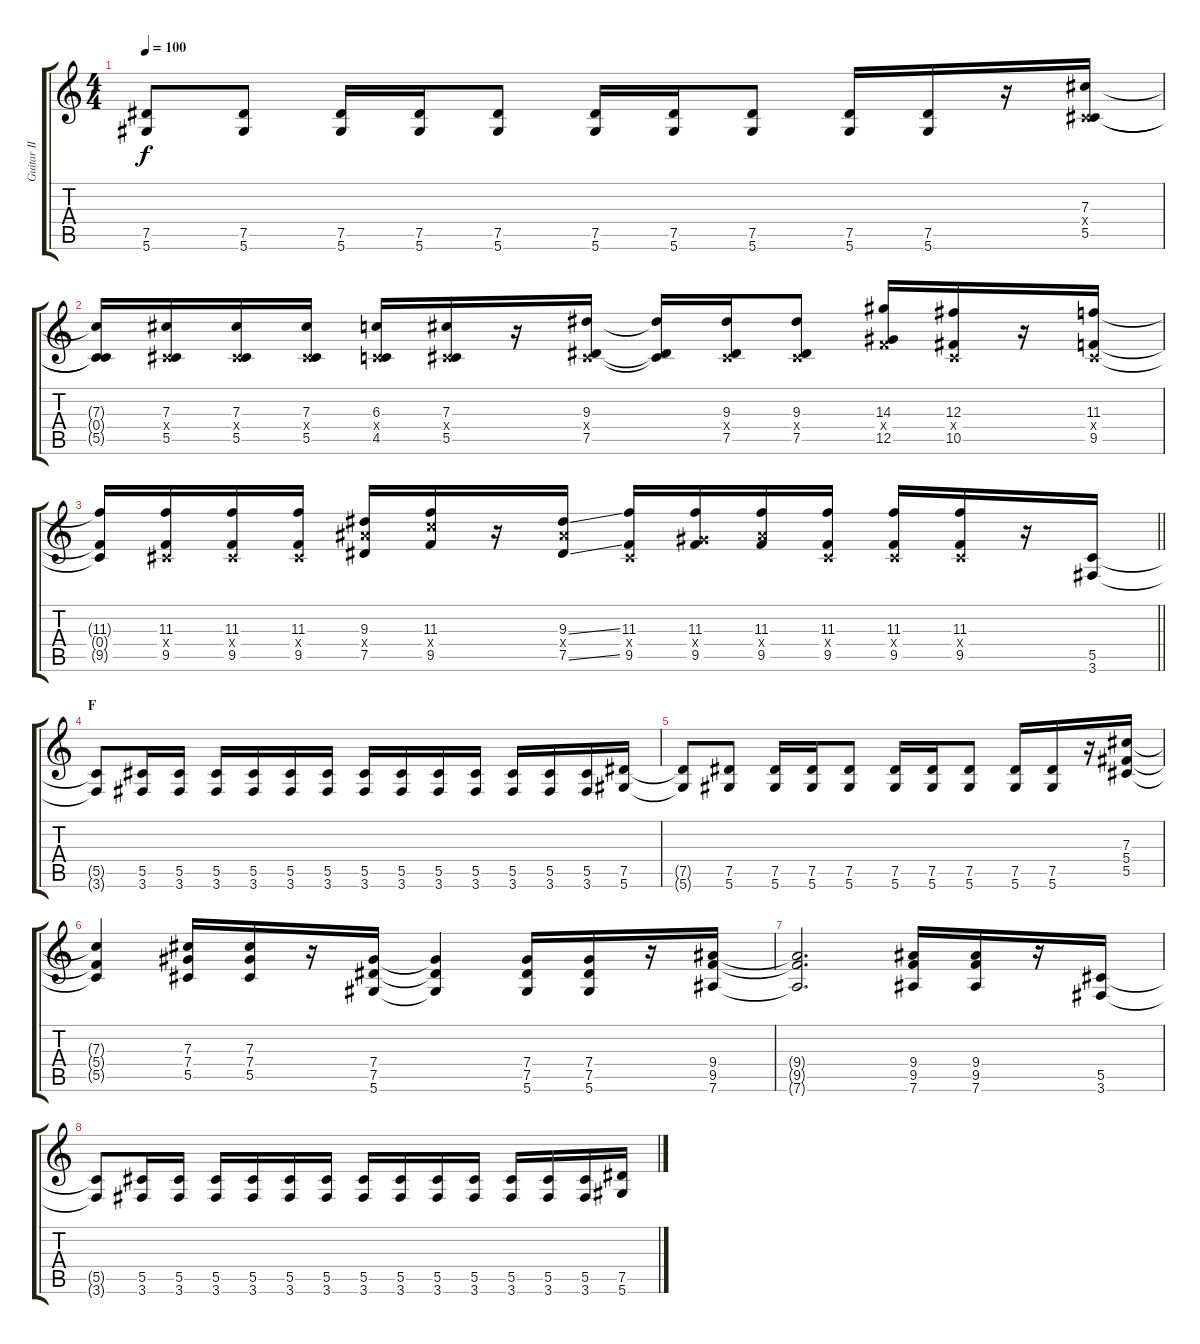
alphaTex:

\track ("Guitar II" "Guitar II") {instrument distortionguitar}
\staff {score tabs}
\tuning (Eb4 Bb3 Gb3 Db3 Ab2 Eb2) {hide}
\ts (4 4)
\tempo 100
\clef g2
\ks c
(7.5{t} 5.6{t}).8{dy f} (7.5 5.6).8 (7.5 5.6).16 (7.5 5.6).16 (7.5 5.6).8 (7.5 5.6).16 (7.5 5.6).16 (7.5 5.6).8 (7.5 5.6).16 (7.5 5.6).16 r.16 (7.3 0.4{x} 5.5).16 |
(7.3{t} 0.4{t} 5.5{t}).16 (7.3 0.4{x} 5.5).16 (7.3 0.4{x} 5.5).16 (7.3 0.4{x} 5.5).16 (6.3 0.4{x} 4.5).16 (7.3 0.4{x} 5.5).16 r.16 (9.3 0.4{x} 7.5).16 (9.3{t} 0.4{t} 7.5{t}).16 (9.3 0.4{x} 7.5).16 (9.3 0.4{x} 7.5).8 (14.3 4.4{x} 12.5).16 (12.3 0.4{x} 10.5).16 r.16 (11.3 0.4{x} 9.5).16 |
\barLineRight lightlight
(11.3{t} 0.4{t} 9.5{t}).16 (11.3 0.4{x} 9.5).16 (11.3 0.4{x} 9.5).16 (11.3 0.4{x} 9.5).16 (9.3 9.4{x} 7.5).16 (11.3 11.4{x} 9.5).16 r.16 (9.3{ss} 9.4{x} 7.5{ss}).16 (11.3 0.4{x} 9.5).16 (11.3 7.4{x} 9.5).16 (11.3 9.4{x} 9.5).16 (11.3 0.4{x} 9.5).16 (11.3 0.4{x} 9.5).16 (11.3 0.4{x} 9.5).16 r.16 (5.5 3.6).16 |
\section ("" "F")
(5.5{t} 3.6{t}).8 (5.5 3.6).16 (5.5 3.6).16 (5.5 3.6).16 (5.5 3.6).16 (5.5 3.6).16 (5.5 3.6).16 (5.5 3.6).16 (5.5 3.6).16 (5.5 3.6).16 (5.5 3.6).16 (5.5 3.6).16 (5.5 3.6).16 (5.5 3.6).16 (7.5 5.6).16 |
(7.5{t} 5.6{t}).8 (7.5 5.6).8 (7.5 5.6).16 (7.5 5.6).16 (7.5 5.6).8 (7.5 5.6).16 (7.5 5.6).16 (7.5 5.6).8 (7.5 5.6).16 (7.5 5.6).16 r.16 (7.3 5.4 5.5).16 |
(7.3{t} 5.4{t} 5.5{t}).4 (7.3 7.4 5.5).16 (7.3 7.4 5.5).16 r.16 (7.4 7.5 5.6).16 (7.4{t} 7.5{t} 5.6{t}).4 (7.4 7.5 5.6).16 (7.4 7.5 5.6).16 r.16 (9.4 9.5 7.6).16 |
(9.4{t} 9.5{t} 7.6{t}).2{d} (9.4 9.5 7.6).16 (9.4 9.5 7.6).16 r.16 (5.5 3.6).16 |
(5.5{t} 3.6{t}).8 (5.5 3.6).16 (5.5 3.6).16 (5.5 3.6).16 (5.5 3.6).16 (5.5 3.6).16 (5.5 3.6).16 (5.5 3.6).16 (5.5 3.6).16 (5.5 3.6).16 (5.5 3.6).16 (5.5 3.6).16 (5.5 3.6).16 (5.5 3.6).16 (7.5 5.6).16
